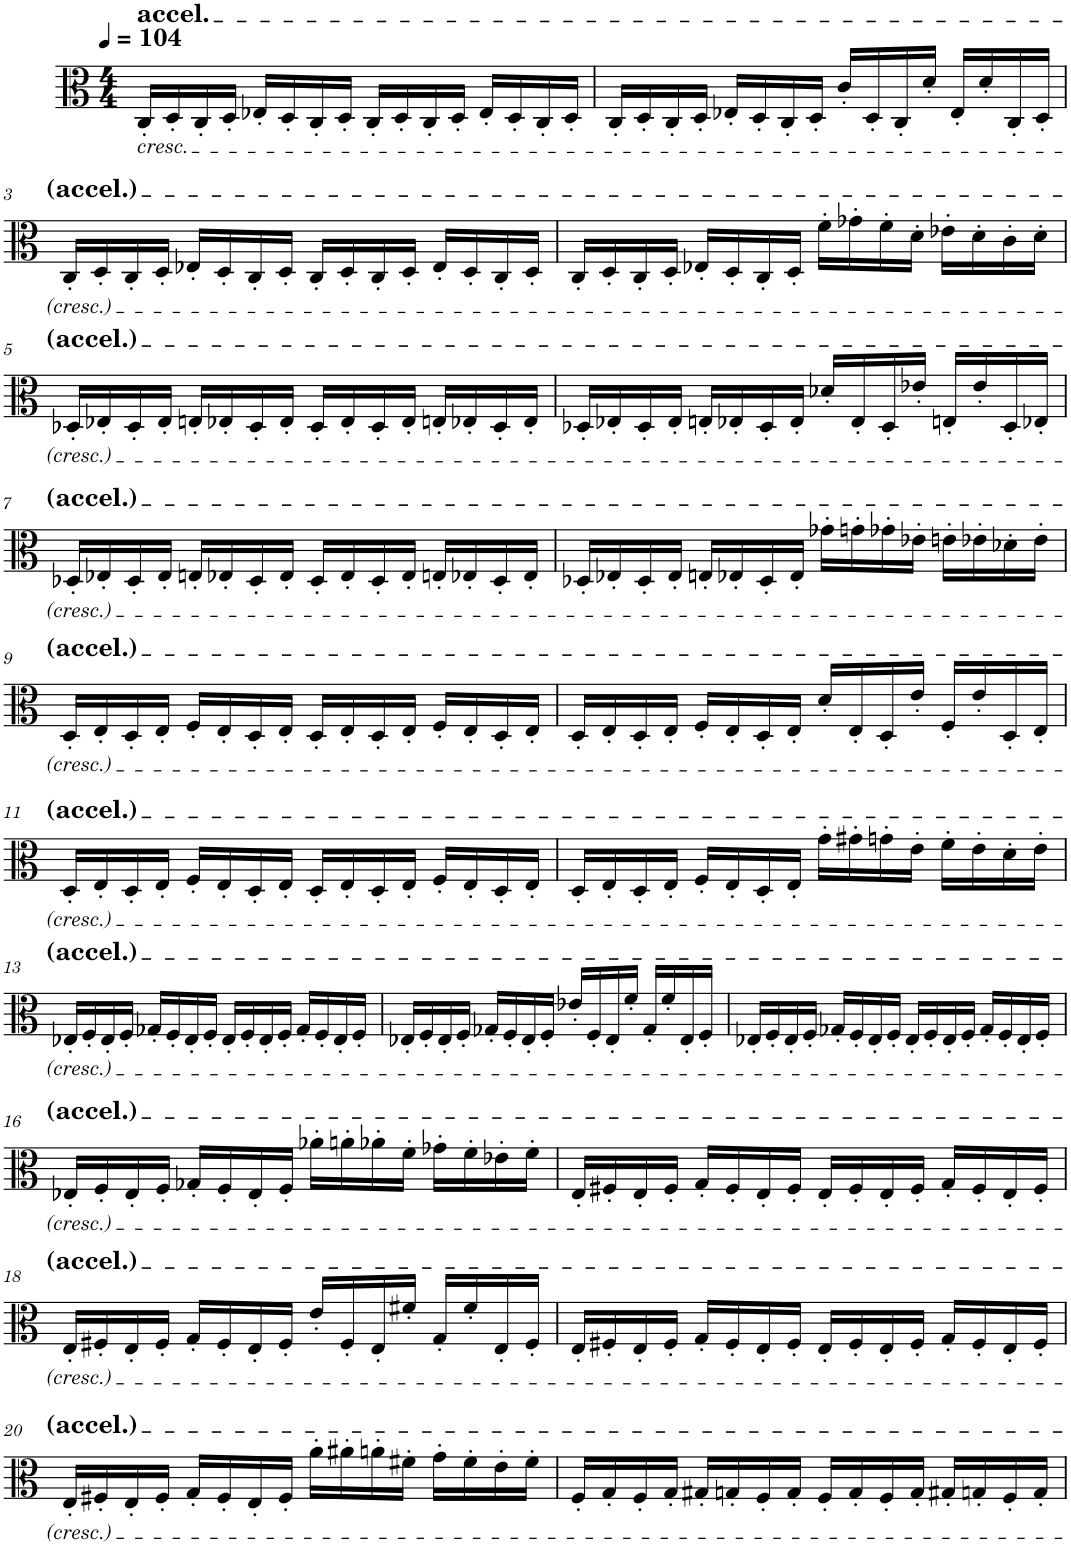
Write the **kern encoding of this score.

**kern
*part1
*staff1
*I"Viola
*I'Vla.
*clefC3
*k[]
*M4/4
*MM104
=1
!LO:TX:b:i:t=cresc.
!LO:TX:a:t=accel.
16C'/LL
16D'/
16C'/
16D'/JJ
16E-X'/LL
16D'/
16C'/
16D'/JJ
16C'/LL
16D'/
16C'/
16D'/JJ
16E-'/LL
16D'/
16C'/
16D'/JJ
=2
16C'/LL
16D'/
16C'/
16D'/JJ
16E-X'/LL
16D'/
16C'/
16D'/JJ
16c'/LL
16D'/
16C'/
16d'/JJ
16E-'/LL
16d'/
16C'/
16D'/JJ
!!LO:LB:g=z
=3
16C'/LL
16D'/
16C'/
16D'/JJ
16E-X'/LL
16D'/
16C'/
16D'/JJ
16C'/LL
16D'/
16C'/
16D'/JJ
16E-'/LL
16D'/
16C'/
16D'/JJ
=4
16C'/LL
16D'/
16C'/
16D'/JJ
16E-X'/LL
16D'/
16C'/
16D'/JJ
16f'\LL
16g-X'\
16f'\
16d'\JJ
16e-X'\LL
16d'\
16c'\
16d'\JJ
!!LO:LB:g=z
=5
16D-X'/LL
16E-X'/
16D-'/
16E-'/JJ
16En'/LL
16E-X'/
16D-'/
16E-'/JJ
16D-'/LL
16E-'/
16D-'/
16E-'/JJ
16En'/LL
16E-X'/
16D-'/
16E-'/JJ
=6
16D-X'/LL
16E-X'/
16D-'/
16E-'/JJ
16En'/LL
16E-X'/
16D-'/
16E-'/JJ
16d-X'/LL
16E-'/
16D-'/
16e-X'/JJ
16En'/LL
16e-'/
16D-'/
16E-X'/JJ
!!LO:LB:g=z
=7
16D-X'/LL
16E-X'/
16D-'/
16E-'/JJ
16En'/LL
16E-X'/
16D-'/
16E-'/JJ
16D-'/LL
16E-'/
16D-'/
16E-'/JJ
16En'/LL
16E-X'/
16D-'/
16E-'/JJ
=8
16D-X'/LL
16E-X'/
16D-'/
16E-'/JJ
16En'/LL
16E-X'/
16D-'/
16E-'/JJ
16g-X'\LL
16gn'\
16g-X'\
16e-X'\JJ
16en'\LL
16e-X'\
16d-X'\
16e-'\JJ
!!LO:LB:g=z
=9
16D'/LL
16E'/
16D'/
16E'/JJ
16F'/LL
16E'/
16D'/
16E'/JJ
16D'/LL
16E'/
16D'/
16E'/JJ
16F'/LL
16E'/
16D'/
16E'/JJ
=10
16D'/LL
16E'/
16D'/
16E'/JJ
16F'/LL
16E'/
16D'/
16E'/JJ
16d'/LL
16E'/
16D'/
16e'/JJ
16F'/LL
16e'/
16D'/
16E'/JJ
!!LO:LB:g=z
=11
16D'/LL
16E'/
16D'/
16E'/JJ
16F'/LL
16E'/
16D'/
16E'/JJ
16D'/LL
16E'/
16D'/
16E'/JJ
16F'/LL
16E'/
16D'/
16E'/JJ
=12
16D'/LL
16E'/
16D'/
16E'/JJ
16F'/LL
16E'/
16D'/
16E'/JJ
16g'\LL
16g#X'\
16gn'\
16e'\JJ
16f'\LL
16e'\
16d'\
16e'\JJ
!!LO:LB:g=z
=13
16E-X'/LL
16F'/
16E-'/
16F'/JJ
16G-X'/LL
16F'/
16E-'/
16F'/JJ
16E-'/LL
16F'/
16E-'/
16F'/JJ
16G-'/LL
16F'/
16E-'/
16F'/JJ
=14
16E-X'/LL
16F'/
16E-'/
16F'/JJ
16G-X'/LL
16F'/
16E-'/
16F'/JJ
16e-X'/LL
16F'/
16E-'/
16f'/JJ
16G-'/LL
16f'/
16E-'/
16F'/JJ
=15
16E-X'/LL
16F'/
16E-'/
16F'/JJ
16G-X'/LL
16F'/
16E-'/
16F'/JJ
16E-'/LL
16F'/
16E-'/
16F'/JJ
16G-'/LL
16F'/
16E-'/
16F'/JJ
!!LO:LB:g=z
=16
16E-X'/LL
16F'/
16E-'/
16F'/JJ
16G-X'/LL
16F'/
16E-'/
16F'/JJ
16a-X'\LL
16an'\
16a-X'\
16f'\JJ
16g-X'\LL
16f'\
16e-X'\
16f'\JJ
=17
16E'/LL
16F#X'/
16E'/
16F#'/JJ
16G'/LL
16F#'/
16E'/
16F#'/JJ
16E'/LL
16F#'/
16E'/
16F#'/JJ
16G'/LL
16F#'/
16E'/
16F#'/JJ
!!LO:LB:g=z
=18
16E'/LL
16F#X'/
16E'/
16F#'/JJ
16G'/LL
16F#'/
16E'/
16F#'/JJ
16e'/LL
16F#'/
16E'/
16f#X'/JJ
16G'/LL
16f#'/
16E'/
16F#'/JJ
=19
16E'/LL
16F#X'/
16E'/
16F#'/JJ
16G'/LL
16F#'/
16E'/
16F#'/JJ
16E'/LL
16F#'/
16E'/
16F#'/JJ
16G'/LL
16F#'/
16E'/
16F#'/JJ
!!LO:LB:g=z
=20
16E'/LL
16F#X'/
16E'/
16F#'/JJ
16G'/LL
16F#'/
16E'/
16F#'/JJ
16a'\LL
16a#X'\
16an'\
16f#X'\JJ
16g'\LL
16f#'\
16e'\
16f#'\JJ
=21
16F'/LL
16G'/
16F'/
16G'/JJ
16G#X'/LL
16Gn'/
16F'/
16G'/JJ
16F'/LL
16G'/
16F'/
16G'/JJ
16G#X'/LL
16Gn'/
16F'/
16G'/JJ
=
*-
